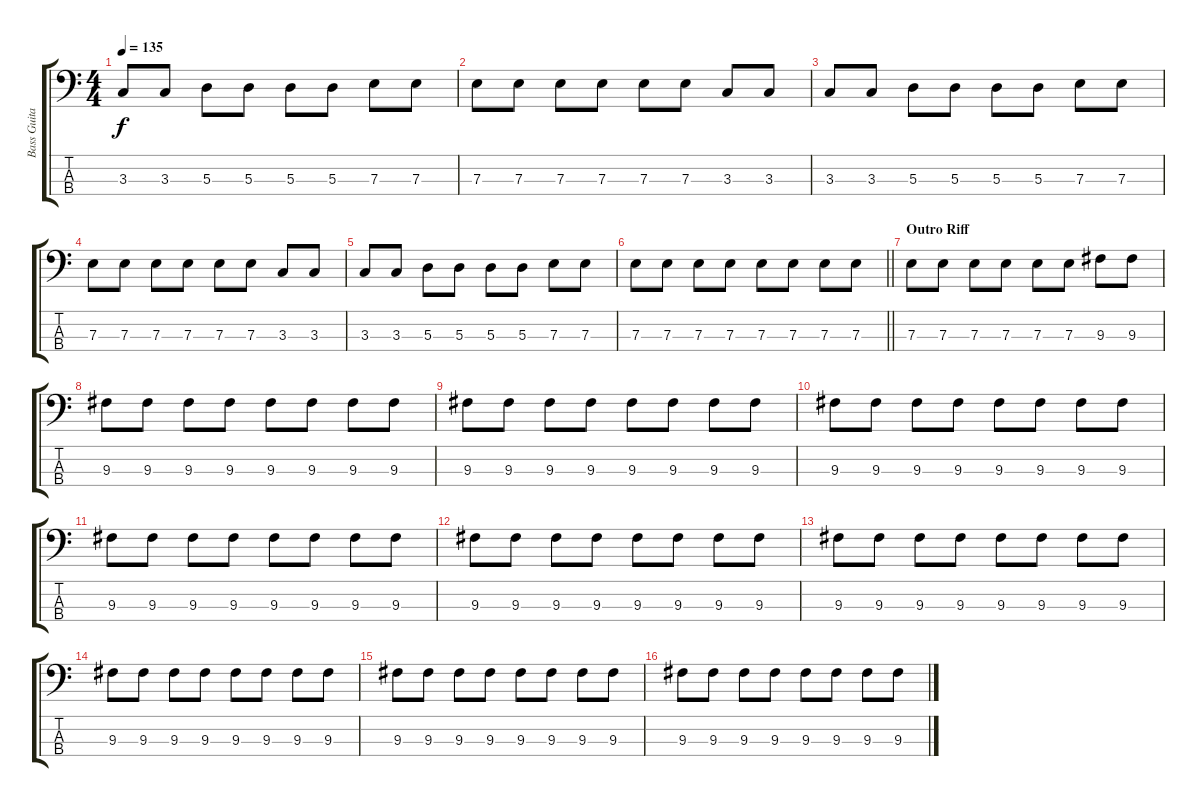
\track ("Bass Guitar" "Bass Guita") {instrument electricbassfinger}
\staff {score tabs}
\tuning (G2 D2 A1 E1) {hide}
\ts (4 4)
\tempo 135
\clef f4
\ks c
3.3.8{dy f} 3.3.8 5.3.8 5.3.8 5.3.8 5.3.8 7.3.8 7.3.8 |
7.3.8 7.3.8 7.3.8 7.3.8 7.3.8 7.3.8 3.3.8 3.3.8 |
3.3.8 3.3.8 5.3.8 5.3.8 5.3.8 5.3.8 7.3.8 7.3.8 |
7.3.8 7.3.8 7.3.8 7.3.8 7.3.8 7.3.8 3.3.8 3.3.8 |
3.3.8 3.3.8 5.3.8 5.3.8 5.3.8 5.3.8 7.3.8 7.3.8 |
\barLineRight lightlight
7.3.8 7.3.8 7.3.8 7.3.8 7.3.8 7.3.8 7.3.8 7.3.8 |
\section ("" "Outro Riff")
7.3.8 7.3.8 7.3.8 7.3.8 7.3.8 7.3.8 9.3.8 9.3.8 |
9.3.8 9.3.8 9.3.8 9.3.8 9.3.8 9.3.8 9.3.8 9.3.8 |
9.3.8 9.3.8 9.3.8 9.3.8 9.3.8 9.3.8 9.3.8 9.3.8 |
9.3.8 9.3.8 9.3.8 9.3.8 9.3.8 9.3.8 9.3.8 9.3.8 |
9.3.8 9.3.8 9.3.8 9.3.8 9.3.8 9.3.8 9.3.8 9.3.8 |
9.3.8 9.3.8 9.3.8 9.3.8 9.3.8 9.3.8 9.3.8 9.3.8 |
9.3.8 9.3.8 9.3.8 9.3.8 9.3.8 9.3.8 9.3.8 9.3.8 |
9.3.8 9.3.8 9.3.8 9.3.8 9.3.8 9.3.8 9.3.8 9.3.8 |
9.3.8 9.3.8 9.3.8 9.3.8 9.3.8 9.3.8 9.3.8 9.3.8 |
9.3.8 9.3.8 9.3.8 9.3.8 9.3.8 9.3.8 9.3.8 9.3.8
